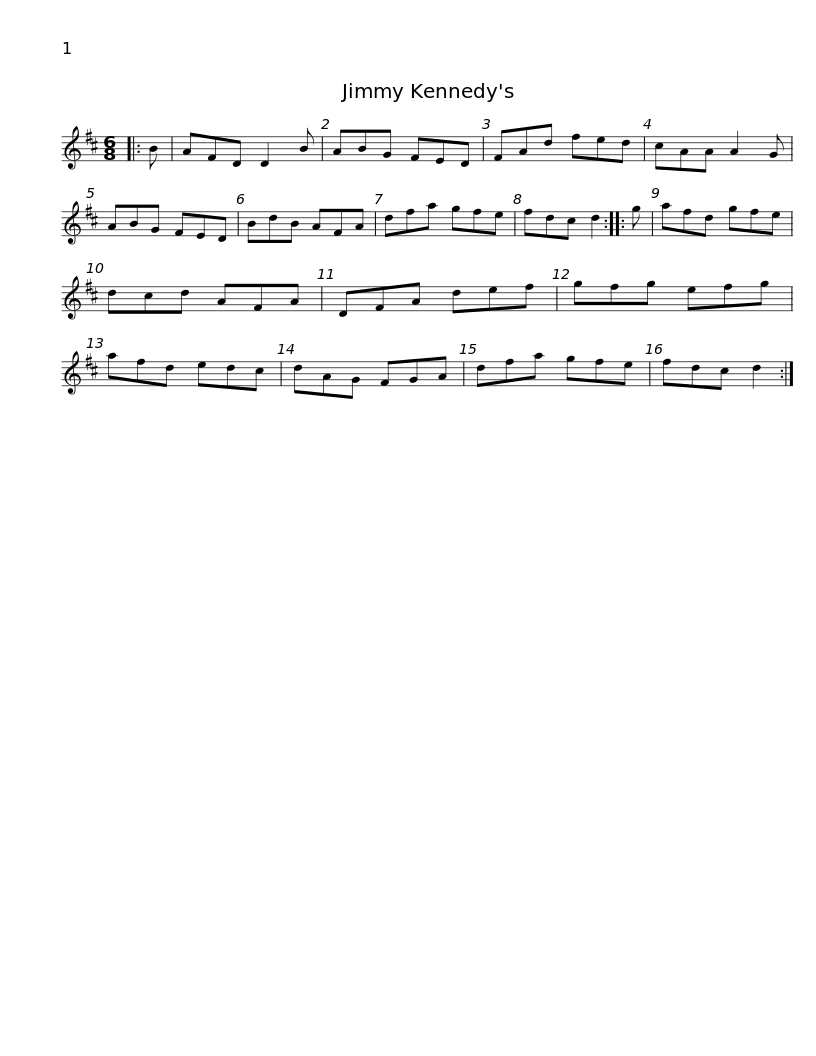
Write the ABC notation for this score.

X:1
L:1/8
M:6/8
I:linebreak $
K:D
V:1 treble
V:1
|: B | AFD D2 B | ABG FED | FAd fed | cAA A2 G | %5
 ABG FED | BdB AFA | dfa gfe |$ fdc d2 :: g | %10
 afd gfe | dcd AFA | DFA def | gfg efg | afd edc | %15
 dAG FGA |$ dfa gfe | fdc d2 :| %18
